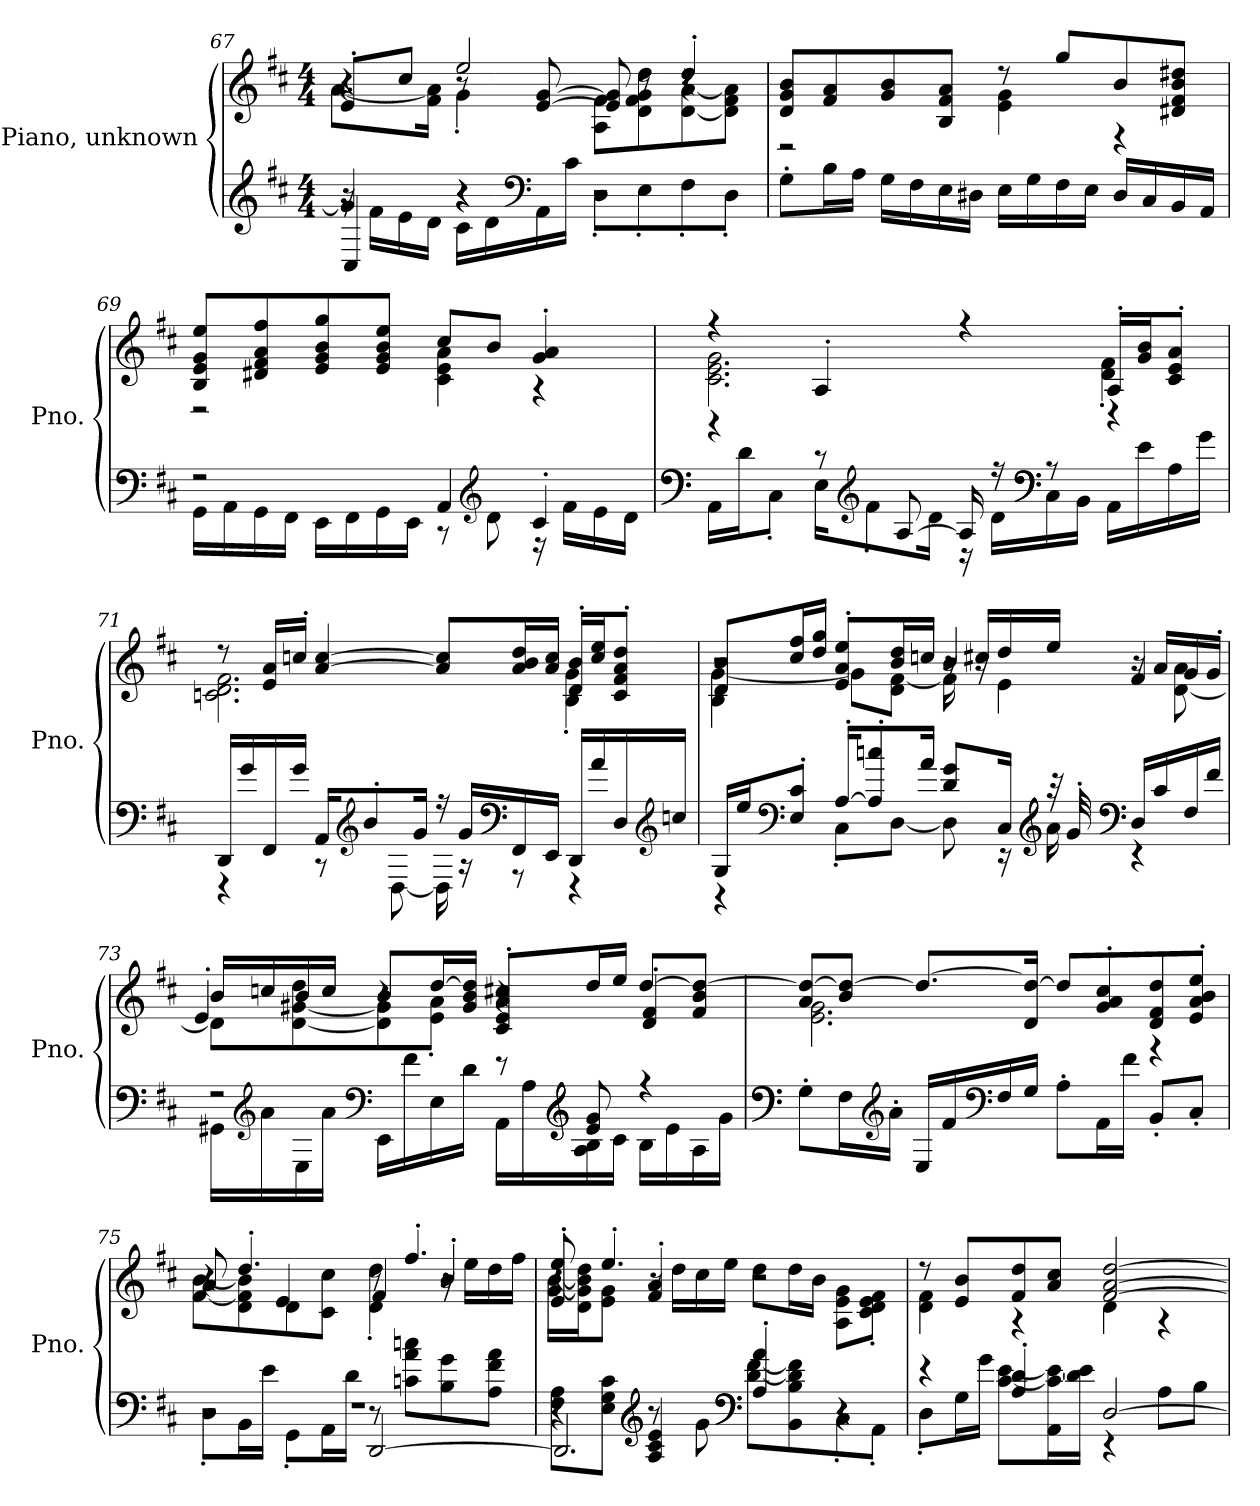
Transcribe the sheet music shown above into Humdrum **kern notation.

**kern	**kern
*part1	*part1
*staff2	*staff1
*I"Piano, unknown	*
*I'Pno.	*
!!LO:PB:g=z
*clefG2	*clefG2
*k[f#c#]	*k[f#c#]
*M4/4	*M4/4
=67	=67
*^	*^
*	*^	*	*^
4g/]	16r	4C#/	8e'/L	[8.a\L	4r
.	16f#\LL	.	.	.	.
.	16e\	.	8cc#/J	.	.
.	16d\JJ	.	.	16f#\ 16a\]Jk	.
4r	16c#\LL	4r	2ee/	4g'\	8r
.	16d\	.	.	.	.
*clefF4	*	*	*	*	*
.	16AA\	.	.	.	[8e/ [8g/
.	16c#\JJ	.	.	.	.
2r	8D'\L	2r	.	8A\ 8f#\L	8e/] 8g/]
.	8E'\	.	.	8d\ 8f#\ 8g\ 8dd\	8r
.	8F#'\	.	4dd'/	[8d\ [8a\	4r
.	8D'\J	.	.	8d\] 8f#\ 8a\]J	.
*v	*v	*v	*	*	*
*	*	*v	*v
=68	=68	=68
8G'\L	8d/ 8g/ 8b/L	2r
16B\L	8f#/ 8a/	.
16A\JJ	.	.
16G\LL	8g/ 8b/	.
16F#\	.	.
16E\	8B/ 8f#/ 8a/J	.
16D#X\JJ	.	.
16E\LL	8r	4e\ 4g\
16G\	.	.
16F#\	8gg/L	.
16E\JJ	.	.
16D#/LL	8b/	4r
16C#/	.	.
16BB/	8d#X/ 8f#/ 8b/ 8dd#X/J	.
16AA/JJ	.	.
!!LO:LB:g=z	!!
=69	=69	=69
*^	*	*
2r	16GG\LL	8B/ 8e/ 8g/ 8ee/L	2r
.	16AA\	.	.
.	16GG\	8d#X/ 8f#/ 8a/ 8ff#/	.
.	16FF#\JJ	.	.
.	16EE\LL	8e/ 8g/ 8b/ 8gg/	.
.	16FF#\	.	.
.	16GG\	8e/ 8g/ 8b/ 8ee/J	.
.	16EE\JJ	.	.
4AA/	8r	8cc#/L	4c#\ 4e\ 4a\
*clefG2	*	*	*
.	8d\	8b/J	.
4c#'/	16r	4g/' 4a/'	4r
.	16f#\LL	.	.
.	16e\	.	.
.	16d\JJ	.	.
=70	=70	=70	=70
*clefF4	*	*	*
4r	16AA\LL	4r	2.c#\ 2.e\ 2.g\
.	16d\J	.	.
.	8C#'\J	.	.
8r	16E\KL	4A'/	.
*clefG2	*	*	*
.	8f#'\	.	.
[8A/	.	.	.
.	16d\Jk	.	.
16A/]	16r	4r	.
16r	16d\LL	.	.
*clefF4	*	*	*
8r	16C#\	.	.
.	16BB\JJ	.	.
4r	16AA\LL	16A'/LL	4d\' 4f#\'
.	16e\	16g/ 16b/J	.
.	16A\	8c#/' 8e/' 8a/'J	.
.	16g\JJ	.	.
!!LO:LB:g=z	!!
=71	=71	=71	=71
16DD/LL	4r	8r	2.cn\ 2.d\ 2.f#\
16g/	.	.	.
16FF#/	.	16e/ 16a/LL	.
16g/JJ	.	16ccn'/JJ	.
16AA/KL	8r	[4a/ [4cc/	.
*clefG2	*	*	*
8b'/	.	.	.
.	[8D\	.	.
16g/Jk	.	.	.
16r	16D\]	8a/] 8cc/]L	.
16g/LL	16r	.	.
*clefF4	*	*	*
16FF#/	8r	16a/ 16b/ 16dd/L	.
16EE/JJ	.	16a/ 16cc/JJ	.
16DD/LL	4r	16d/' 16b/'LL	4B\' 4g\'
16a/	.	16cc/ 16ee/J	.
16D/	.	8c/' 8f#/' 8a/' 8dd/'J	.
*clefG2	*	*	*
16ccn/JJ	.	.	.
!!LO:LB:g=z
=72	=72	=72	=72
*	*	*	*^
16G/LL	4r	8d/ 8b/L	4B\ [4g\	2r
16ee/J	.	.	.	.
*clefF4	*	*	*	*
8E/' 8c#/'J	.	16cc#/ 16ff#/L	.	.
.	.	16dd/ 16gg/JJ	.	.
[16A'/KL	8C#'\L	8e/' 8a/' 8ee/'L	8g\L]	.
8A/]' 8ccn/'	.	.	.	.
.	[8D\J	16b/ 16dd/L	8d\ [8f#\J	.
16a/Jk	.	16ccn/JJ	.	.
8d/ 8g/L	8D\]	16r	16f#\]	4b/
.	.	16cc#X/LL	16r	.
16C#/Jk	16r	16dd/	4e\	.
*clefG2	*	*	*	*
32r	16a\	16ee/JJ	.	.
32g'/	.	.	.	.
*clefF4	*	*	*	*
16D/LL	4r	16r	.	4f#/
16c#/	.	16a/LL	.	.
16F#/	.	16g/	[8d\ 8a\	.
16f#/JJ	.	16g'/JJ	.	.
!!LO:LB:g=z	!!	!!
=73	=73	=73	=73	=73
2r	16GG#X\LL	16b/LL	8d\L]	4e'/
*clefG2	*	*	*	*
.	16a\	16ccn/	.	.
.	16E\	16b/	[8d\ [8g#X\ 8dd\	.
.	16a\JJ	16cc/JJ	.	.
*clefF4	*	*	*	*
.	16EE\LL	8b/L	8d\] 8g#\]	4r
.	16f#\	.	.	.
.	16E\	[16dd/L	8e\' 8a\'J	.
.	16d\JJ	16g#/ 16b/ 16dd/]JJ	.	.
8r	16AA\LL	8c#/' 8e/' 8a/' 8cc#X/'L	2r	4r
.	16A\	.	.	.
*clefG2	*	*	*	*
8e/ 8g/	16A\ 16B\	16dd/L	.	.
.	16c#\JJ	16ee/JJ	.	.
4r	16B\LL	[8dd/L	.	4d/' 4f#/'
.	16e\	.	.	.
.	16A\	8f#/ 8b/ 8dd/_J	.	.
.	16g\JJ	.	.	.
*v	*v	*	*	*
*	*v	*v	*v
!!LO:LB:g=z
=74	=74
*clefF4	*
*	*^
8G'\L	8a/ 8dd/_L	2.e\ 2.g\
16F#\L	8b/ 8dd/_J	.
*clefG2	*	*
16a'\JJ	.	.
16E/LL	8.dd/L_	.
16f#/	.	.
*clefF4	*	*
16F#/	.	.
16G/JJ	16d/ 16dd/_Jk	.
8A'\L	8dd/L]	.
16AA\L	8g/' 8a/' 8cc#/'	.
16f#\JJ	.	.
8BB'/L	8d/ 8f#/ 8dd/	4r
8C#'/J	8e/' 8a/' 8b/' 8ee/'J	.
=75	=75	=75
*^	*	*^
*	*^	*	*	*
1r	8D'\L	2r	8a/	[8f#\ [8b\L	4r
.	16BB\L	.	4.dd'/	8d\ 8f#\] 8b\]	.
.	16e\JJ	.	.	.	.
.	8GG'\L	.	.	8d\	4e/
.	16AA\L	.	.	8c#\ 8cc#\J	.
.	16d\JJ	.	.	.	.
.	8r	[2DD/	8r	4d\' 4dd\'	4f#/
.	8cn\ 8a\ 8ccn\L	.	4.ff#'/	.	.
.	8B\ 8g\	.	.	16r	4b'/
.	.	.	.	16ee\LL	.
.	8A\ 8f#\ 8a\J	.	.	16dd\	.
.	.	.	.	16ff#\JJ	.
!!LO:PB:g=z	!!	!!
=76	=76	=76	=76	=76	=76
4r	8F#\ 8A\L	2.DD/]	8e/' 8ee/'	[16g\ [16b\LL	4r
.	.	.	.	16d\ 16g\] 16b\] 16dd\J	.
.	8E\ 8G\ 8c#\J	.	4.ee'/	8e\ 8g\J	.
*clefG2	*	*	*	*	*
4A/ 4c#/ 4e/	8r	.	.	16r	4f#/' 4a/'
.	.	.	.	16dd\LL	.
.	8g\	.	.	16cc#\	.
.	.	.	.	16ee\JJ	.
*clefF4	*	*	*	*	*
4A/' 4a/'	[8d\ [8f#\L	.	2r	8dd\L	2r
.	8BB\ 8B\ 8d\] 8f#\]	.	.	16dd\L	.
.	.	.	.	16b\JJ	.
4r	8C#'\	4r	.	8A\ 8e\ 8g\L	.
.	8AA'\J	.	.	8c#\' 8d\' 8e\' 8f#\'J	.
*	*v	*v	*	*	*
*	*	*	*v	*v
=77	=77	=77	=77
4r	8D'\L	8r	4d\ 4f#\
.	16G\L	8e/ 8b/L	.
.	16g\JJ	.	.
4A/' 4d/'	[8c#\ [8e\L	8f#/ 8dd/	4r
.	16AA\ 16c#\] 16e\_L	8a/ 8cc#/J	.
.	16d\ 16e\]JJ	.	.
[2D/	4r	[2f#/ [2a/ [2dd/	4d\
.	8A\L	.	4r
.	8B\J	.	.
*v	*v	*	*
*	*v	*v
=	=
*-	*-
